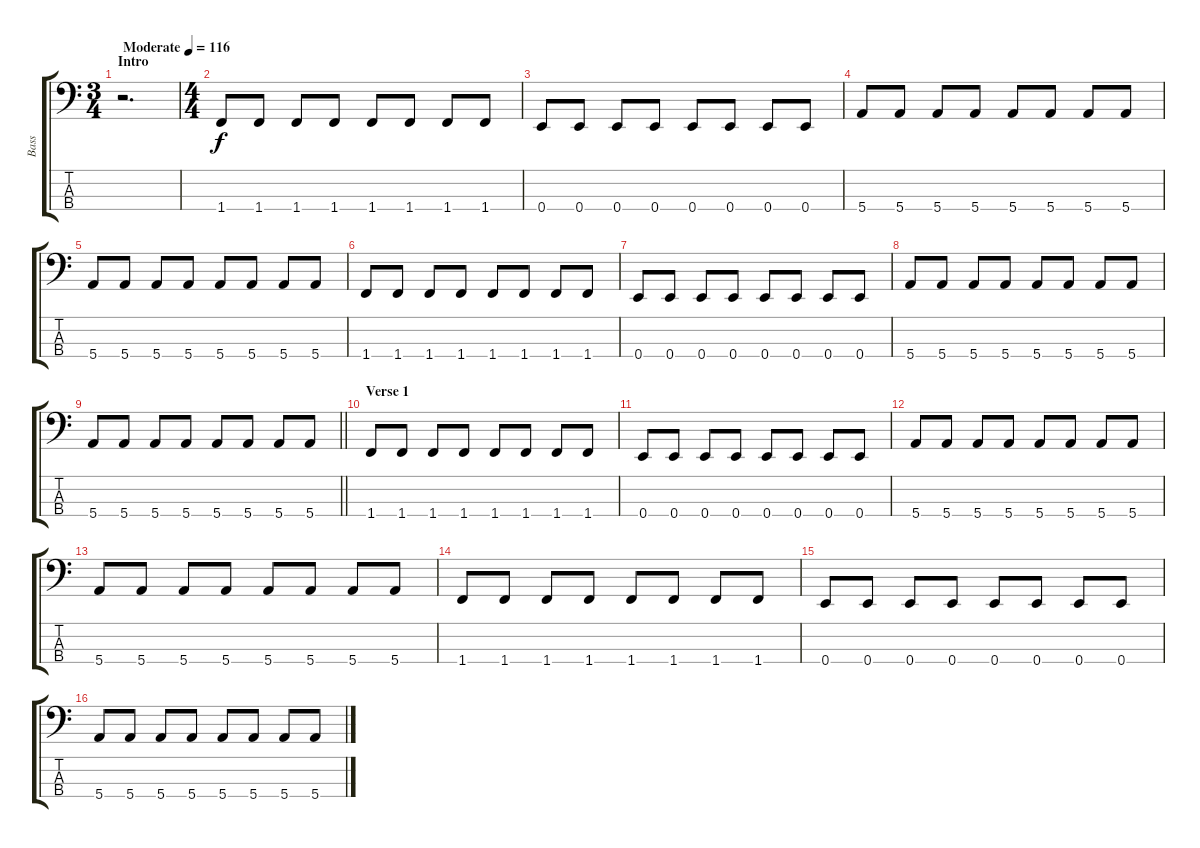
\track ("Bass" "Bass") {instrument electricbassfinger}
\staff {score tabs}
\tuning (G2 D2 A1 E1) {hide}
\ts (3 4)
\section ("" "Intro")
\tempo (116 "Moderate")
\clef f4
\ks c
r.2{d dy f instrument electricbassfinger} |
\ts (4 4)
1.4.8 1.4.8 1.4.8 1.4.8 1.4.8 1.4.8 1.4.8 1.4.8 |
0.4.8 0.4.8 0.4.8 0.4.8 0.4.8 0.4.8 0.4.8 0.4.8 |
5.4.8 5.4.8 5.4.8 5.4.8 5.4.8 5.4.8 5.4.8 5.4.8 |
5.4.8 5.4.8 5.4.8 5.4.8 5.4.8 5.4.8 5.4.8 5.4.8 |
1.4.8 1.4.8 1.4.8 1.4.8 1.4.8 1.4.8 1.4.8 1.4.8 |
0.4.8 0.4.8 0.4.8 0.4.8 0.4.8 0.4.8 0.4.8 0.4.8 |
5.4.8 5.4.8 5.4.8 5.4.8 5.4.8 5.4.8 5.4.8 5.4.8 |
\barLineRight lightlight
5.4.8 5.4.8 5.4.8 5.4.8 5.4.8 5.4.8 5.4.8 5.4.8 |
\section ("" "Verse 1")
1.4.8 1.4.8 1.4.8 1.4.8 1.4.8 1.4.8 1.4.8 1.4.8 |
0.4.8 0.4.8 0.4.8 0.4.8 0.4.8 0.4.8 0.4.8 0.4.8 |
5.4.8 5.4.8 5.4.8 5.4.8 5.4.8 5.4.8 5.4.8 5.4.8 |
5.4.8 5.4.8 5.4.8 5.4.8 5.4.8 5.4.8 5.4.8 5.4.8 |
1.4.8 1.4.8 1.4.8 1.4.8 1.4.8 1.4.8 1.4.8 1.4.8 |
0.4.8 0.4.8 0.4.8 0.4.8 0.4.8 0.4.8 0.4.8 0.4.8 |
5.4.8 5.4.8 5.4.8 5.4.8 5.4.8 5.4.8 5.4.8 5.4.8
